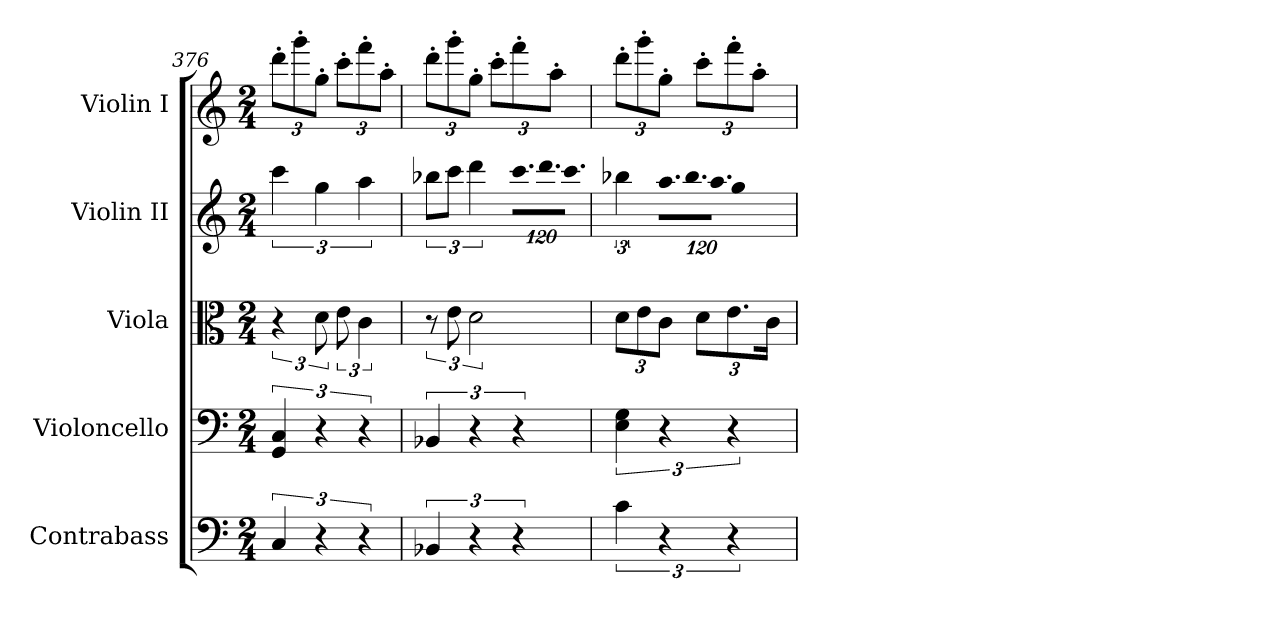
**kern	**kern	**kern	**kern	**kern
*part5	*part4	*part3	*part2	*part1
*staff5	*staff4	*staff3	*staff2	*staff1
*I"Contrabass	*I"Violoncello	*I"Viola	*I"Violin II	*I"Violin I
*I'Cb.	*I'Vc.	*I'Vla.	*I'Vln. II	*I'Vln. I
!!LO:LB:g=z
*clefF4	*clefF4	*clefC3	*clefG2	*clefG2
*ITrd7c12	*	*	*	*
*k[]	*k[]	*k[]	*k[]	*k[]
*M2/4	*M2/4	*M2/4	*M2/4	*M2/4
*	*	*	*	*Xbrackettup
=376	=376	=376	=376	=376
6CC/	6GG/ 6C/	6r	6ccc\	12ddd'\L
.	.	.	.	12ggg'\
6r	6r	12d\	6gg\	12gg'\J
.	.	12e\	.	12ccc'\L
6r	6r	6c\	6aa\	12fff'\
.	.	.	.	12aa'\J
=377	=377	=377	=377	=377
6BBB-X/	6BB-X/	12r	12bb-X\L	12ddd'\L
.	.	12e\	12ccc\J	12ggg'\
6r	6r	3d\	6ddd\	12gg'\J
.	.	.	.	12ccc'\L
*	*	*	*Xbrackettup	*
!	!	!	!LO:N:vis=8.	!
6r	6r	.	1920%107ccc\L	12fff'\
!	!	!	!LO:N:vis=8.	!
.	.	.	1920%107ddd\	.
.	.	.	.	12aa'\J
!	!	!	!LO:N:vis=8.	!
.	.	.	1920%107ccc\J	.
1920ryy	1920ryy	1920ryy	.	1920ryy
=378	=378	=378	=378	=378
*	*	*Xbrackettup	*brackettup	*
6C\	6E\ 6G\	12d\L	6bb-X\	12ddd'\L
.	.	12e\	.	12ggg'\
*	*	*	*Xbrackettup	*
!	!	!	!LO:N:vis=8.	!
6r	6r	12c\J	1920%107aa\L	12gg'\J
!	!	!	!LO:N:vis=8.	!
.	.	.	1920%107bb-\	.
.	.	12d\L	.	12ccc'\L
!	!	!	!LO:N:vis=8.	!
.	.	.	1920%107aa\J	.
6r	6r	12.e\	.	12fff'\
.	.	.	6gg\	.
.	.	.	.	12aa'\J
.	.	24c\Jk	.	.
1920ryy	1920ryy	1920ryy	.	1920ryy
=	=	=	=	=
*-	*-	*-	*-	*-
